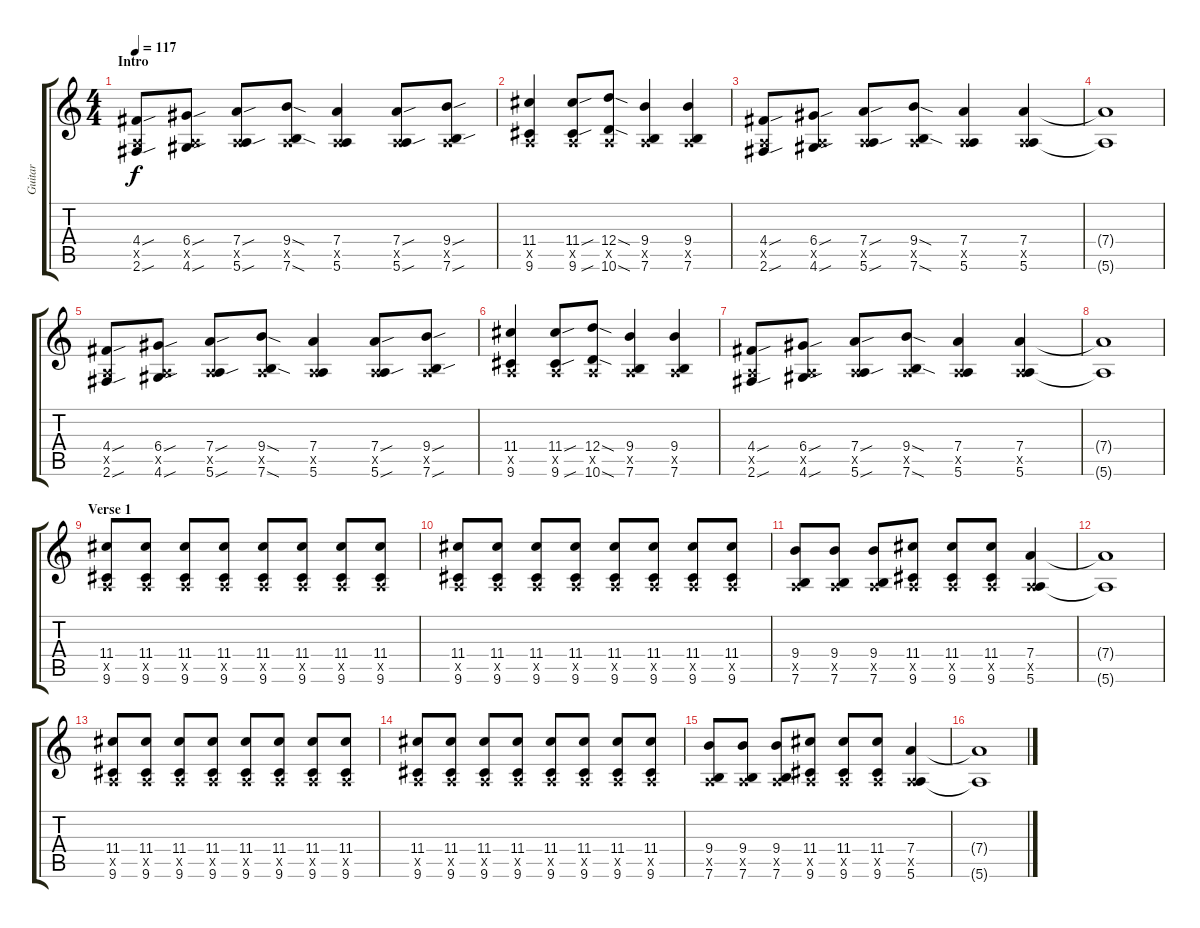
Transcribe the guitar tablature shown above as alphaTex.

\track ("Guitar" "Guitar") {instrument acousticguitarsteel}
\staff {score tabs}
\tuning (E4 B3 G3 D3 A2 E2) {hide}
\ts (4 4)
\section ("" "Intro")
\tempo 117
\clef g2
\ks c
(4.4{sou} 0.5{x} 2.6{sou}).8{dy f instrument acousticguitarsteel} (6.4{sou} 0.5{x} 4.6{sou}).8 (7.4{sou} 0.5{x} 5.6{sou}).8 (9.4{sod} 0.5{x} 7.6{sod}).8 (7.4 0.5{x} 5.6).4 (7.4{sou} 0.5{x} 5.6{sou}).8 (9.4{sou} 0.5{x} 7.6{sou}).8 |
(11.4 0.5{x} 9.6).4 (11.4{sou} 0.5{x} 9.6{sou}).8 (12.4{sod} 0.5{x} 10.6{sod}).8 (9.4 0.5{x} 7.6).4 (9.4 0.5{x} 7.6).4 |
(4.4{sou} 0.5{x} 2.6{sou}).8 (6.4{sou} 0.5{x} 4.6{sou}).8 (7.4{sou} 0.5{x} 5.6{sou}).8 (9.4{sod} 0.5{x} 7.6{sod}).8 (7.4 0.5{x} 5.6).4 (7.4 0.5{x} 5.6).4 |
(7.4{t} 5.6{t}).1 |
(4.4{sou} 0.5{x} 2.6{sou}).8 (6.4{sou} 0.5{x} 4.6{sou}).8 (7.4{sou} 0.5{x} 5.6{sou}).8 (9.4{sod} 0.5{x} 7.6{sod}).8 (7.4 0.5{x} 5.6).4 (7.4{sou} 0.5{x} 5.6{sou}).8 (9.4{sou} 0.5{x} 7.6{sou}).8 |
(11.4 0.5{x} 9.6).4 (11.4{sou} 0.5{x} 9.6{sou}).8 (12.4{sod} 0.5{x} 10.6{sod}).8 (9.4 0.5{x} 7.6).4 (9.4 0.5{x} 7.6).4 |
(4.4{sou} 0.5{x} 2.6{sou}).8 (6.4{sou} 0.5{x} 4.6{sou}).8 (7.4{sou} 0.5{x} 5.6{sou}).8 (9.4{sod} 0.5{x} 7.6{sod}).8 (7.4 0.5{x} 5.6).4 (7.4 0.5{x} 5.6).4 |
(7.4{t} 5.6{t}).1 |
\section ("" "Verse 1")
(11.4 0.5{x} 9.6).8 (11.4 0.5{x} 9.6).8 (11.4 0.5{x} 9.6).8 (11.4 0.5{x} 9.6).8 (11.4 0.5{x} 9.6).8 (11.4 0.5{x} 9.6).8 (11.4 0.5{x} 9.6).8 (11.4 0.5{x} 9.6).8 |
(11.4 0.5{x} 9.6).8 (11.4 0.5{x} 9.6).8 (11.4 0.5{x} 9.6).8 (11.4 0.5{x} 9.6).8 (11.4 0.5{x} 9.6).8 (11.4 0.5{x} 9.6).8 (11.4 0.5{x} 9.6).8 (11.4 0.5{x} 9.6).8 |
(9.4 0.5{x} 7.6).8 (9.4 0.5{x} 7.6).8 (9.4 0.5{x} 7.6).8 (11.4 0.5{x} 9.6).8 (11.4 0.5{x} 9.6).8 (11.4 0.5{x} 9.6).8 (7.4 0.5{x} 5.6).4 |
(7.4{t} 5.6{t}).1 |
(11.4 0.5{x} 9.6).8 (11.4 0.5{x} 9.6).8 (11.4 0.5{x} 9.6).8 (11.4 0.5{x} 9.6).8 (11.4 0.5{x} 9.6).8 (11.4 0.5{x} 9.6).8 (11.4 0.5{x} 9.6).8 (11.4 0.5{x} 9.6).8 |
(11.4 0.5{x} 9.6).8 (11.4 0.5{x} 9.6).8 (11.4 0.5{x} 9.6).8 (11.4 0.5{x} 9.6).8 (11.4 0.5{x} 9.6).8 (11.4 0.5{x} 9.6).8 (11.4 0.5{x} 9.6).8 (11.4 0.5{x} 9.6).8 |
(9.4 0.5{x} 7.6).8 (9.4 0.5{x} 7.6).8 (9.4 0.5{x} 7.6).8 (11.4 0.5{x} 9.6).8 (11.4 0.5{x} 9.6).8 (11.4 0.5{x} 9.6).8 (7.4 0.5{x} 5.6).4 |
(7.4{t} 5.6{t}).1
